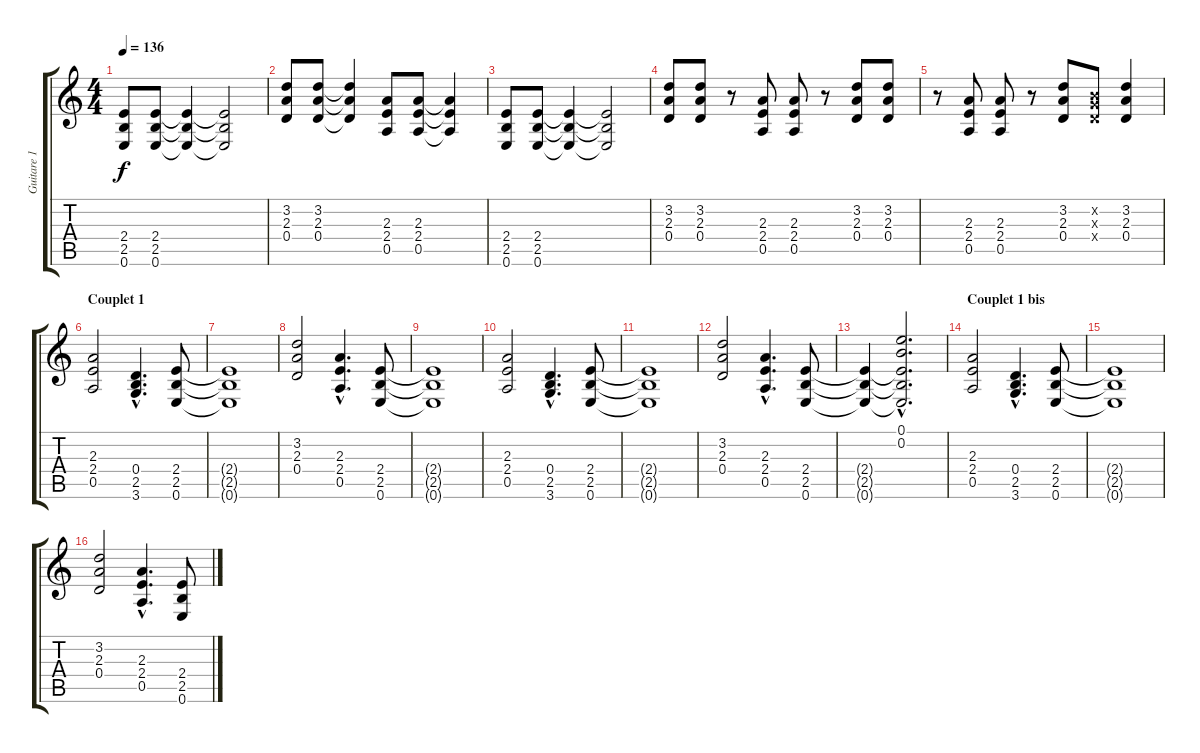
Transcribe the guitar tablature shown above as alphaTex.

\track ("Guitare 1" "Guitare 1") {instrument distortionguitar}
\staff {score tabs}
\tuning (E4 B3 G3 D3 A2 E2) {hide}
\ts (4 4)
\tempo 136
\clef g2
\ks c
(2.4 2.5 0.6).8{dy f} (2.4 2.5 0.6).8 (2.4{t} 2.5{t} 0.6{t}).4 (2.4{t} 2.5{t} 0.6{t}).2 |
(3.2 2.3 0.4).8 (3.2 2.3 0.4).8 (3.2{t} 2.3{t} 0.4{t}).4 (2.3 2.4 0.5).8 (2.3 2.4 0.5).8 (2.3{t} 2.4{t} 0.5{t}).4 |
(2.4 2.5 0.6).8 (2.4 2.5 0.6).8 (2.4{t} 2.5{t} 0.6{t}).4 (2.4{t} 2.5{t} 0.6{t}).2 |
(3.2 2.3 0.4).8 (3.2 2.3 0.4).8 r.8 (2.3 2.4 0.5).8 (2.3 2.4 0.5).8 r.8 (3.2 2.3 0.4).8 (3.2 2.3 0.4).8 |
r.8 (2.3 2.4 0.5).8 (2.3 2.4 0.5).8 r.8 (3.2 2.3 0.4).8 (0.2{x} 0.3{x} 0.4{x}).8 (3.2 2.3 0.4).4 |
\section ("" "Couplet 1")
(2.3 2.4 0.5).2 (0.4{hac} 2.5{hac} 3.6{hac}).4{d} (2.4 2.5 0.6).8 |
(2.4{t} 2.5{t} 0.6{t}).1 |
(3.2 2.3 0.4).2 (2.3{hac} 2.4{hac} 0.5{hac}).4{d} (2.4 2.5 0.6).8 |
(2.4{t} 2.5{t} 0.6{t}).1 |
(2.3 2.4 0.5).2 (0.4{hac} 2.5{hac} 3.6{hac}).4{d} (2.4 2.5 0.6).8 |
(2.4{t} 2.5{t} 0.6{t}).1 |
(3.2 2.3 0.4).2 (2.3{hac} 2.4{hac} 0.5{hac}).4{d} (2.4 2.5 0.6).8 |
(2.4{t} 2.5{t} 0.6{t}).4 (0.1{hac} 0.2{hac} 2.4{hac t} 2.5{hac t} 0.6{hac t}).2{d} |
\section ("" "Couplet 1 bis")
(2.3 2.4 0.5).2 (0.4{hac} 2.5{hac} 3.6{hac}).4{d} (2.4 2.5 0.6).8 |
(2.4{t} 2.5{t} 0.6{t}).1 |
(3.2 2.3 0.4).2 (2.3{hac} 2.4{hac} 0.5{hac}).4{d} (2.4 2.5 0.6).8
